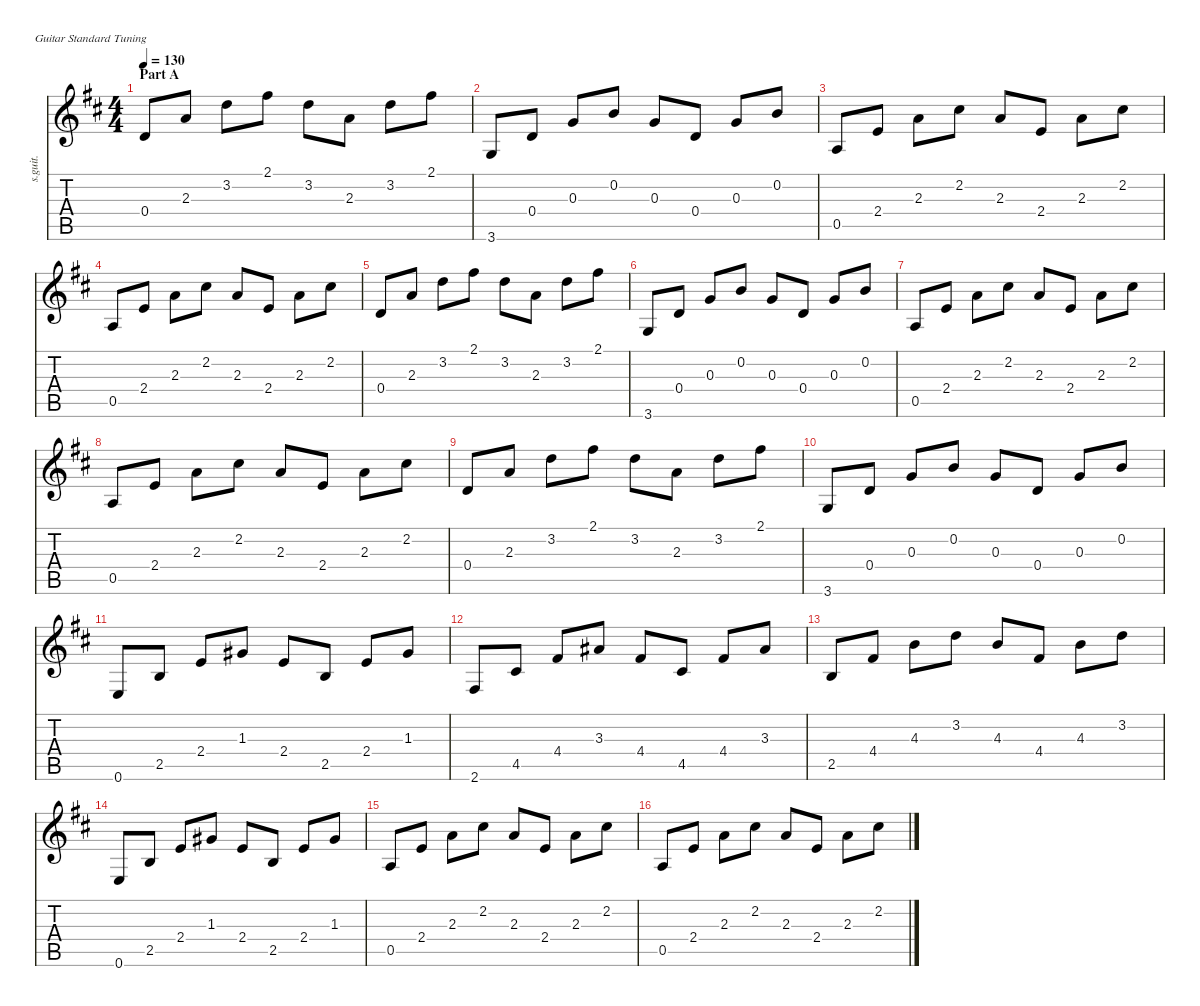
\defaultSystemsLayout 4
\hideDynamics
\bracketExtendMode nobrackets
\track ("Steel Guitar" "s.guit.") {instrument acousticguitarsteel}
\staff {score tabs}
\tuning (E4 B3 G3 D3 A2 E2)
\ts (4 4)
\section ("" "Part A")
\tempo 130
\clef g2
\ks d
0.4{acc forcenatural}.8{dy mf instrument acousticguitarsteel beam Up} 2.3{acc forcenatural}.8{beam Up} 3.2{acc forcenatural}.8{beam Down} 2.1{acc #}.8{beam Down} 3.2{acc forcenatural}.8{beam Down} 2.3{acc forcenatural}.8{beam Down} 3.2{acc forcenatural}.8{beam Down} 2.1{acc #}.8{beam Down} |
3.6{acc forcenatural}.8{beam Up} 0.4{acc forcenatural}.8{beam Up} 0.3{acc forcenatural}.8{beam Up} 0.2{acc forcenatural}.8{beam Up} 0.3{acc forcenatural}.8{beam Up} 0.4{acc forcenatural}.8{beam Up} 0.3{acc forcenatural}.8{beam Up} 0.2{acc forcenatural}.8{beam Up} |
0.5{acc forcenatural}.8{beam Up} 2.4{acc forcenatural}.8{beam Up} 2.3{acc forcenatural}.8{beam Down} 2.2{acc #}.8{beam Down} 2.3{acc forcenatural}.8{beam Up} 2.4{acc forcenatural}.8{beam Up} 2.3{acc forcenatural}.8{beam Down} 2.2{acc #}.8{beam Down} |
0.5{acc forcenatural}.8{beam Up} 2.4{acc forcenatural}.8{beam Up} 2.3{acc forcenatural}.8{beam Down} 2.2{acc #}.8{beam Down} 2.3{acc forcenatural}.8{beam Up} 2.4{acc forcenatural}.8{beam Up} 2.3{acc forcenatural}.8{beam Down} 2.2{acc #}.8{beam Down} |
0.4{acc forcenatural}.8{beam Up} 2.3{acc forcenatural}.8{beam Up} 3.2{acc forcenatural}.8{beam Down} 2.1{acc #}.8{beam Down} 3.2{acc forcenatural}.8{beam Down} 2.3{acc forcenatural}.8{beam Down} 3.2{acc forcenatural}.8{beam Down} 2.1{acc #}.8{beam Down} |
3.6{acc forcenatural}.8{beam Up} 0.4{acc forcenatural}.8{beam Up} 0.3{acc forcenatural}.8{beam Up} 0.2{acc forcenatural}.8{beam Up} 0.3{acc forcenatural}.8{beam Up} 0.4{acc forcenatural}.8{beam Up} 0.3{acc forcenatural}.8{beam Up} 0.2{acc forcenatural}.8{beam Up} |
0.5{acc forcenatural}.8{beam Up} 2.4{acc forcenatural}.8{beam Up} 2.3{acc forcenatural}.8{beam Down} 2.2{acc #}.8{beam Down} 2.3{acc forcenatural}.8{beam Up} 2.4{acc forcenatural}.8{beam Up} 2.3{acc forcenatural}.8{beam Down} 2.2{acc #}.8{beam Down} |
0.5{acc forcenatural}.8{beam Up} 2.4{acc forcenatural}.8{beam Up} 2.3{acc forcenatural}.8{beam Down} 2.2{acc #}.8{beam Down} 2.3{acc forcenatural}.8{beam Up} 2.4{acc forcenatural}.8{beam Up} 2.3{acc forcenatural}.8{beam Down} 2.2{acc #}.8{beam Down} |
0.4{acc forcenatural}.8{beam Up} 2.3{acc forcenatural}.8{beam Up} 3.2{acc forcenatural}.8{beam Down} 2.1{acc #}.8{beam Down} 3.2{acc forcenatural}.8{beam Down} 2.3{acc forcenatural}.8{beam Down} 3.2{acc forcenatural}.8{beam Down} 2.1{acc #}.8{beam Down} |
3.6{acc forcenatural}.8{beam Up} 0.4{acc forcenatural}.8{beam Up} 0.3{acc forcenatural}.8{beam Up} 0.2{acc forcenatural}.8{beam Up} 0.3{acc forcenatural}.8{beam Up} 0.4{acc forcenatural}.8{beam Up} 0.3{acc forcenatural}.8{beam Up} 0.2{acc forcenatural}.8{beam Up} |
0.6{acc forcenatural}.8{beam Up} 2.5{acc forcenatural}.8{beam Up} 2.4{acc forcenatural}.8{beam Up} 1.3{acc #}.8{beam Up} 2.4{acc forcenatural}.8{beam Up} 2.5{acc forcenatural}.8{beam Up} 2.4{acc forcenatural}.8{beam Up} 1.3{acc #}.8{beam Up} |
2.6{acc #}.8{beam Up} 4.5{acc #}.8{beam Up} 4.4{acc #}.8{beam Up} 3.3{acc #}.8{beam Up} 4.4{acc #}.8{beam Up} 4.5{acc #}.8{beam Up} 4.4{acc #}.8{beam Up} 3.3{acc #}.8{beam Up} |
2.5{acc forcenatural}.8{beam Up} 4.4{acc #}.8{beam Up} 4.3{acc forcenatural}.8{beam Down} 3.2{acc forcenatural}.8{beam Down} 4.3{acc forcenatural}.8{beam Up} 4.4{acc #}.8{beam Up} 4.3{acc forcenatural}.8{beam Down} 3.2{acc forcenatural}.8{beam Down} |
0.6{acc forcenatural}.8{beam Up} 2.5{acc forcenatural}.8{beam Up} 2.4{acc forcenatural}.8{beam Up} 1.3{acc #}.8{beam Up} 2.4{acc forcenatural}.8{beam Up} 2.5{acc forcenatural}.8{beam Up} 2.4{acc forcenatural}.8{beam Up} 1.3{acc #}.8{beam Up} |
0.5{acc forcenatural}.8{beam Up} 2.4{acc forcenatural}.8{beam Up} 2.3{acc forcenatural}.8{beam Down} 2.2{acc #}.8{beam Down} 2.3{acc forcenatural}.8{beam Up} 2.4{acc forcenatural}.8{beam Up} 2.3{acc forcenatural}.8{beam Down} 2.2{acc #}.8{beam Down} |
0.5{acc forcenatural}.8{beam Up} 2.4{acc forcenatural}.8{beam Up} 2.3{acc forcenatural}.8{beam Down} 2.2{acc #}.8{beam Down} 2.3{acc forcenatural}.8{beam Up} 2.4{acc forcenatural}.8{beam Up} 2.3{acc forcenatural}.8{beam Down} 2.2{acc #}.8{beam Down}
